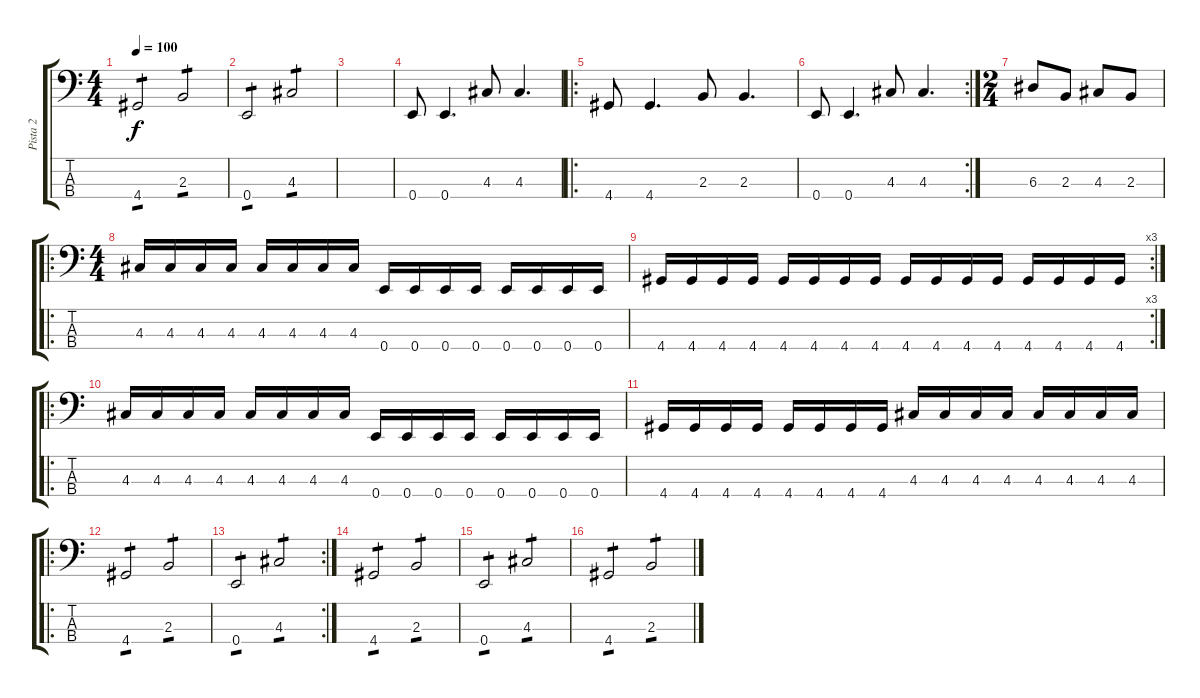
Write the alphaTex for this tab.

\track ("Pista 2" "Pista 2") {instrument electricbassfinger}
\staff {score tabs}
\tuning (G2 D2 A1 E1) {hide}
\ts (4 4)
\tempo 100
\clef f4
\ks c
4.4.2{tp 1 dy f} 2.3.2{tp 1} |
0.4.2{tp 1} 4.3.2{tp 1} |
|
0.4.8 0.4.4{d} 4.3.8 4.3.4{d} |
\ro
4.4.8 4.4.4{d} 2.3.8 2.3.4{d} |
\rc 2
0.4.8 0.4.4{d} 4.3.8 4.3.4{d} |
\ts (2 4)
6.3.8 2.3.8 4.3.8 2.3.8 |
\ro
\ts (4 4)
4.3.16 4.3.16 4.3.16 4.3.16 4.3.16 4.3.16 4.3.16 4.3.16 0.4.16 0.4.16 0.4.16 0.4.16 0.4.16 0.4.16 0.4.16 0.4.16 |
\rc 3
4.4.16 4.4.16 4.4.16 4.4.16 4.4.16 4.4.16 4.4.16 4.4.16 4.4.16 4.4.16 4.4.16 4.4.16 4.4.16 4.4.16 4.4.16 4.4.16 |
\ro
4.3.16 4.3.16 4.3.16 4.3.16 4.3.16 4.3.16 4.3.16 4.3.16 0.4.16 0.4.16 0.4.16 0.4.16 0.4.16 0.4.16 0.4.16 0.4.16 |
4.4.16 4.4.16 4.4.16 4.4.16 4.4.16 4.4.16 4.4.16 4.4.16 4.3.16 4.3.16 4.3.16 4.3.16 4.3.16 4.3.16 4.3.16 4.3.16 |
\ro
4.4.2{tp 1} 2.3.2{tp 1} |
\rc 2
0.4.2{tp 1} 4.3.2{tp 1} |
4.4.2{tp 1} 2.3.2{tp 1} |
0.4.2{txt "" tp 1} 4.3.2{tp 1} |
4.4.2{tp 1} 2.3.2{tp 1}
